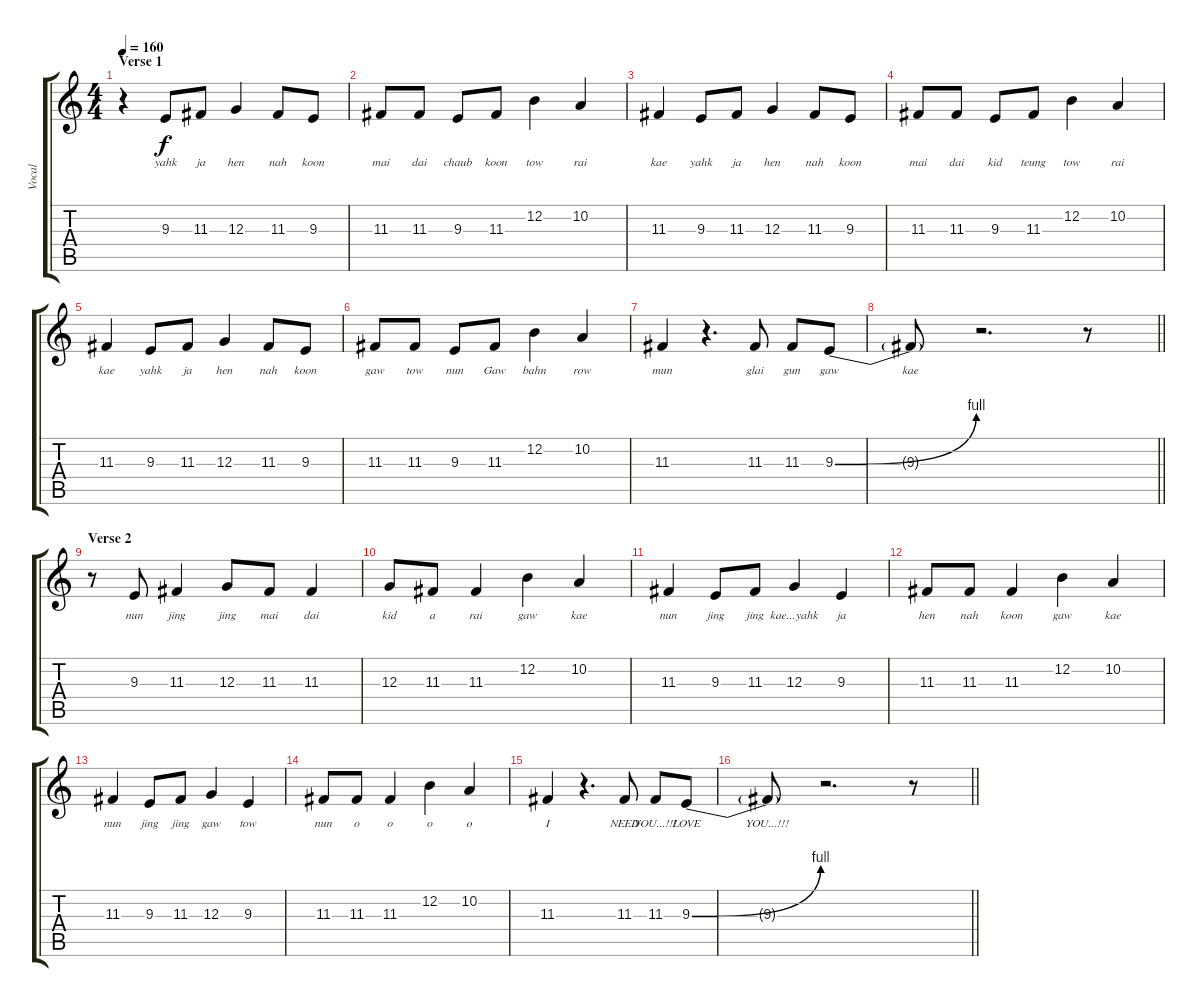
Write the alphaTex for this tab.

\track ("Vocal" "Vocal") {instrument oboe}
\staff {score tabs}
\tuning (E4 B3 G3 D3 A2 E2) {hide}
\ts (4 4)
\section ("" "Verse 1")
\tempo 160
\clef g2
\ks c
r.4{dy f} 9.3.8{lyrics (0 "yahk") lyrics (1 "") lyrics (2 "") lyrics (3 "") lyrics (4 "")} 11.3.8{lyrics (0 "ja") lyrics (1 "") lyrics (2 "") lyrics (3 "") lyrics (4 "")} 12.3.4{lyrics (0 "hen") lyrics (1 "") lyrics (2 "") lyrics (3 "") lyrics (4 "")} 11.3.8{lyrics (0 "nah") lyrics (1 "") lyrics (2 "") lyrics (3 "") lyrics (4 "")} 9.3.8{lyrics (0 "koon") lyrics (1 "") lyrics (2 "") lyrics (3 "") lyrics (4 "")} |
11.3.8{lyrics (0 "mai") lyrics (1 "") lyrics (2 "") lyrics (3 "") lyrics (4 "")} 11.3.8{lyrics (0 "dai") lyrics (1 "") lyrics (2 "") lyrics (3 "") lyrics (4 "")} 9.3.8{lyrics (0 "chaub") lyrics (1 "") lyrics (2 "") lyrics (3 "") lyrics (4 "")} 11.3.8{lyrics (0 "koon") lyrics (1 "") lyrics (2 "") lyrics (3 "") lyrics (4 "")} 12.2.4{lyrics (0 "tow") lyrics (1 "") lyrics (2 "") lyrics (3 "") lyrics (4 "")} 10.2.4{lyrics (0 "rai") lyrics (1 "") lyrics (2 "") lyrics (3 "") lyrics (4 "")} |
11.3.4{lyrics (0 "kae") lyrics (1 "") lyrics (2 "") lyrics (3 "") lyrics (4 "")} 9.3.8{lyrics (0 "yahk") lyrics (1 "") lyrics (2 "") lyrics (3 "") lyrics (4 "")} 11.3.8{lyrics (0 "ja") lyrics (1 "") lyrics (2 "") lyrics (3 "") lyrics (4 "")} 12.3.4{lyrics (0 "hen") lyrics (1 "") lyrics (2 "") lyrics (3 "") lyrics (4 "")} 11.3.8{lyrics (0 "nah") lyrics (1 "") lyrics (2 "") lyrics (3 "") lyrics (4 "")} 9.3.8{lyrics (0 "koon") lyrics (1 "") lyrics (2 "") lyrics (3 "") lyrics (4 "")} |
11.3.8{lyrics (0 "mai") lyrics (1 "") lyrics (2 "") lyrics (3 "") lyrics (4 "")} 11.3.8{lyrics (0 "dai") lyrics (1 "") lyrics (2 "") lyrics (3 "") lyrics (4 "")} 9.3.8{lyrics (0 "kid") lyrics (1 "") lyrics (2 "") lyrics (3 "") lyrics (4 "")} 11.3.8{lyrics (0 "teung") lyrics (1 "") lyrics (2 "") lyrics (3 "") lyrics (4 "")} 12.2.4{lyrics (0 "tow") lyrics (1 "") lyrics (2 "") lyrics (3 "") lyrics (4 "")} 10.2.4{lyrics (0 "rai") lyrics (1 "") lyrics (2 "") lyrics (3 "") lyrics (4 "")} |
11.3.4{lyrics (0 "kae") lyrics (1 "") lyrics (2 "") lyrics (3 "") lyrics (4 "")} 9.3.8{lyrics (0 "yahk") lyrics (1 "") lyrics (2 "") lyrics (3 "") lyrics (4 "")} 11.3.8{lyrics (0 "ja") lyrics (1 "") lyrics (2 "") lyrics (3 "") lyrics (4 "")} 12.3.4{lyrics (0 "hen") lyrics (1 "") lyrics (2 "") lyrics (3 "") lyrics (4 "")} 11.3.8{lyrics (0 "nah") lyrics (1 "") lyrics (2 "") lyrics (3 "") lyrics (4 "")} 9.3.8{lyrics (0 "koon") lyrics (1 "") lyrics (2 "") lyrics (3 "") lyrics (4 "")} |
11.3.8{lyrics (0 "gaw") lyrics (1 "") lyrics (2 "") lyrics (3 "") lyrics (4 "")} 11.3.8{lyrics (0 "tow") lyrics (1 "") lyrics (2 "") lyrics (3 "") lyrics (4 "")} 9.3.8{lyrics (0 "nun") lyrics (1 "") lyrics (2 "") lyrics (3 "") lyrics (4 "")} 11.3.8{lyrics (0 "Gaw") lyrics (1 "") lyrics (2 "") lyrics (3 "") lyrics (4 "")} 12.2.4{lyrics (0 "bahn") lyrics (1 "") lyrics (2 "") lyrics (3 "") lyrics (4 "")} 10.2.4{lyrics (0 "row") lyrics (1 "") lyrics (2 "") lyrics (3 "") lyrics (4 "")} |
11.3.4{lyrics (0 "mun") lyrics (1 "") lyrics (2 "") lyrics (3 "") lyrics (4 "")} r.4{d} 11.3.8{lyrics (0 "glai") lyrics (1 "") lyrics (2 "") lyrics (3 "") lyrics (4 "")} 11.3.8{lyrics (0 "gun") lyrics (1 "") lyrics (2 "") lyrics (3 "") lyrics (4 "")} 9.3{be (bend 0 0 60 4)}.8{lyrics (0 "gaw") lyrics (1 "") lyrics (2 "") lyrics (3 "") lyrics (4 "")} |
\barLineRight lightlight
9.3{t}.8{lyrics (0 "kae") lyrics (1 "") lyrics (2 "") lyrics (3 "") lyrics (4 "")} r.2{d} r.8 |
\section ("" "Verse 2")
r.8 9.3.8{lyrics (0 "nun") lyrics (1 "") lyrics (2 "") lyrics (3 "") lyrics (4 "")} 11.3.4{lyrics (0 "jing") lyrics (1 "") lyrics (2 "") lyrics (3 "") lyrics (4 "")} 12.3.8{lyrics (0 "jing") lyrics (1 "") lyrics (2 "") lyrics (3 "") lyrics (4 "")} 11.3.8{lyrics (0 "mai") lyrics (1 "") lyrics (2 "") lyrics (3 "") lyrics (4 "")} 11.3.4{lyrics (0 "dai") lyrics (1 "") lyrics (2 "") lyrics (3 "") lyrics (4 "")} |
12.3.8{lyrics (0 "kid") lyrics (1 "") lyrics (2 "") lyrics (3 "") lyrics (4 "")} 11.3.8{lyrics (0 "a") lyrics (1 "") lyrics (2 "") lyrics (3 "") lyrics (4 "")} 11.3.4{lyrics (0 "rai") lyrics (1 "") lyrics (2 "") lyrics (3 "") lyrics (4 "")} 12.2.4{lyrics (0 "gaw") lyrics (1 "") lyrics (2 "") lyrics (3 "") lyrics (4 "")} 10.2.4{lyrics (0 "kae") lyrics (1 "") lyrics (2 "") lyrics (3 "") lyrics (4 "")} |
11.3.4{lyrics (0 "nun") lyrics (1 "") lyrics (2 "") lyrics (3 "") lyrics (4 "")} 9.3.8{lyrics (0 "jing") lyrics (1 "") lyrics (2 "") lyrics (3 "") lyrics (4 "")} 11.3.8{lyrics (0 "jing") lyrics (1 "") lyrics (2 "") lyrics (3 "") lyrics (4 "")} 12.3.4{lyrics (0 "kae...yahk") lyrics (1 "") lyrics (2 "") lyrics (3 "") lyrics (4 "")} 9.3.4{lyrics (0 "ja") lyrics (1 "") lyrics (2 "") lyrics (3 "") lyrics (4 "")} |
11.3.8{lyrics (0 "hen") lyrics (1 "") lyrics (2 "") lyrics (3 "") lyrics (4 "")} 11.3.8{lyrics (0 "nah") lyrics (1 "") lyrics (2 "") lyrics (3 "") lyrics (4 "")} 11.3.4{lyrics (0 "koon") lyrics (1 "") lyrics (2 "") lyrics (3 "") lyrics (4 "")} 12.2.4{lyrics (0 "gaw") lyrics (1 "") lyrics (2 "") lyrics (3 "") lyrics (4 "")} 10.2.4{lyrics (0 "kae") lyrics (1 "") lyrics (2 "") lyrics (3 "") lyrics (4 "")} |
11.3.4{lyrics (0 "nun") lyrics (1 "") lyrics (2 "") lyrics (3 "") lyrics (4 "")} 9.3.8{lyrics (0 "jing") lyrics (1 "") lyrics (2 "") lyrics (3 "") lyrics (4 "")} 11.3.8{lyrics (0 "jing") lyrics (1 "") lyrics (2 "") lyrics (3 "") lyrics (4 "")} 12.3.4{lyrics (0 "gaw") lyrics (1 "") lyrics (2 "") lyrics (3 "") lyrics (4 "")} 9.3.4{lyrics (0 "tow") lyrics (1 "") lyrics (2 "") lyrics (3 "") lyrics (4 "")} |
11.3.8{lyrics (0 "nun") lyrics (1 "") lyrics (2 "") lyrics (3 "") lyrics (4 "")} 11.3.8{lyrics (0 "o") lyrics (1 "") lyrics (2 "") lyrics (3 "") lyrics (4 "")} 11.3.4{lyrics (0 "o") lyrics (1 "") lyrics (2 "") lyrics (3 "") lyrics (4 "")} 12.2.4{lyrics (0 "o") lyrics (1 "") lyrics (2 "") lyrics (3 "") lyrics (4 "")} 10.2.4{lyrics (0 "o") lyrics (1 "") lyrics (2 "") lyrics (3 "") lyrics (4 "")} |
11.3.4{lyrics (0 "I") lyrics (1 "") lyrics (2 "") lyrics (3 "") lyrics (4 "")} r.4{d} 11.3.8{lyrics (0 "NEED") lyrics (1 "") lyrics (2 "") lyrics (3 "") lyrics (4 "")} 11.3.8{lyrics (0 "YOU...!!!") lyrics (1 "") lyrics (2 "") lyrics (3 "") lyrics (4 "")} 9.3{be (bend 0 0 60 4)}.8{lyrics (0 "LOVE") lyrics (1 "") lyrics (2 "") lyrics (3 "") lyrics (4 "")} |
\barLineRight lightlight
9.3{t}.8{lyrics (0 "YOU...!!!") lyrics (1 "") lyrics (2 "") lyrics (3 "") lyrics (4 "")} r.2{d} r.8
